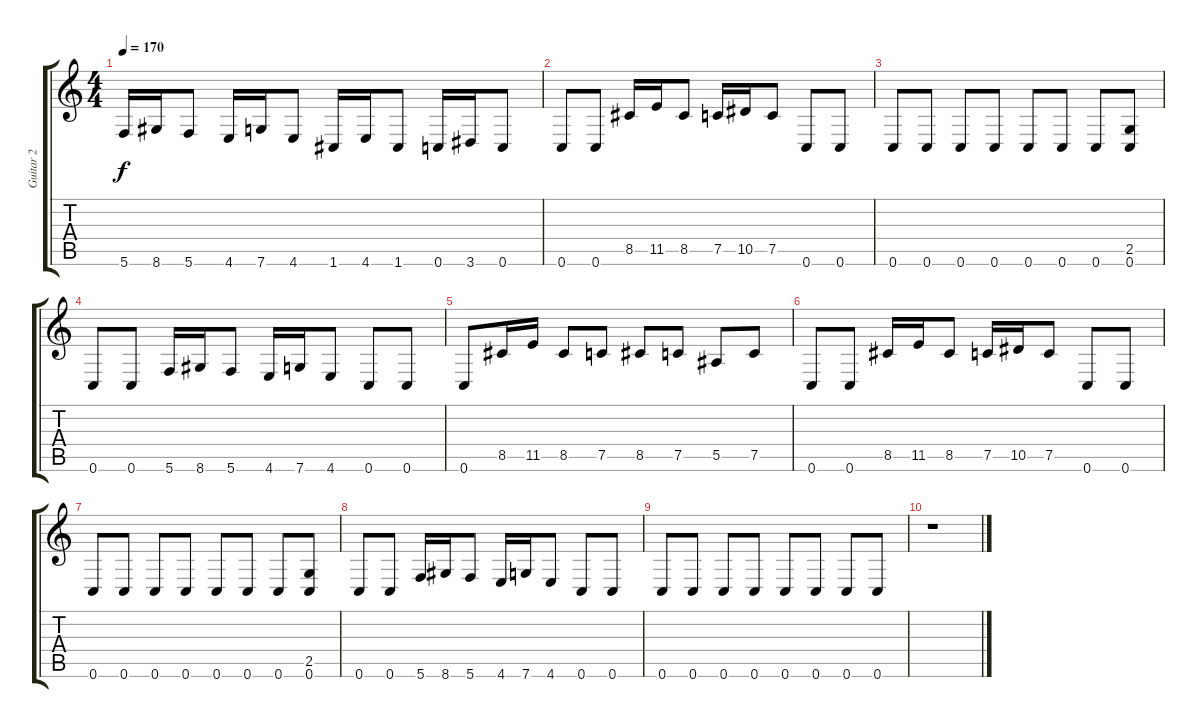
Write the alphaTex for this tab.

\track ("Guitar 2" "Guitar 2") {instrument overdrivenguitar}
\staff {score tabs}
\tuning (C4 G3 Eb3 Bb2 F2 C2) {hide}
\ts (4 4)
\tempo 170
\clef g2
\ks c
5.6.16{dy f} 8.6.16 5.6.8 4.6.16 7.6.16 4.6.8 1.6.16 4.6.16 1.6.8 0.6.16 3.6.16 0.6.8 |
0.6.8 0.6.8 8.5.16 11.5.16 8.5.8 7.5.16 10.5.16 7.5.8 0.6.8 0.6.8 |
0.6.8 0.6.8 0.6.8 0.6.8 0.6.8 0.6.8 0.6.8 (2.5 0.6).8 |
0.6.8 0.6.8 5.6.16 8.6.16 5.6.8 4.6.16 7.6.16 4.6.8 0.6.8 0.6.8 |
0.6.8 8.5.16 11.5.16 8.5.8 7.5.8 8.5.8 7.5.8 5.5.8 7.5.8 |
0.6.8 0.6.8 8.5.16 11.5.16 8.5.8 7.5.16 10.5.16 7.5.8 0.6.8 0.6.8 |
0.6.8 0.6.8 0.6.8 0.6.8 0.6.8 0.6.8 0.6.8 (2.5 0.6).8 |
0.6.8 0.6.8 5.6.16 8.6.16 5.6.8 4.6.16 7.6.16 4.6.8 0.6.8 0.6.8 |
0.6.8 0.6.8 0.6.8 0.6.8 0.6.8 0.6.8 0.6.8 0.6.8 |
r.1
